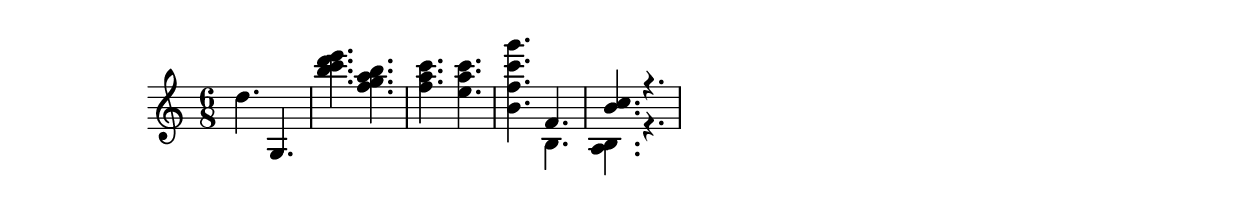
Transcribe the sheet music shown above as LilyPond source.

\version "2.3.4" \header{


    texidoc=" Noteheads can have dots, and rests too.  
    Augmentation dots should never be printed on a staff line,
but rather be shifted vertically. They should go up, but in case of
multiple parts, the down stems have down shifted dots.  In case of
chords, all dots should be in a column.  The dots follow the shift
of rests when avoiding collisions.

The priorities to print the dots are (ranked in importance):

@itemize @bullet
@item keeping dots off staff lines,
@item keeping dots close to their  note heads,
@item moving dots in the direction specified by the voice,
@item moving dots up.
@end itemize

"
}



\score { 
  \context Voice \relative c'' {
    \time 6/8
	d4. g,,
    \stemDown
    <b'' c d e>4.  <f g a b>
    <f a c> <e a c> <b f' c' g'>
	
	
    <<
	{ f  <b c> r4.  }\\
	{ b, <a b> r4. }
    >>
	
	
  }
  \paper { }  
  \midi { }
}

